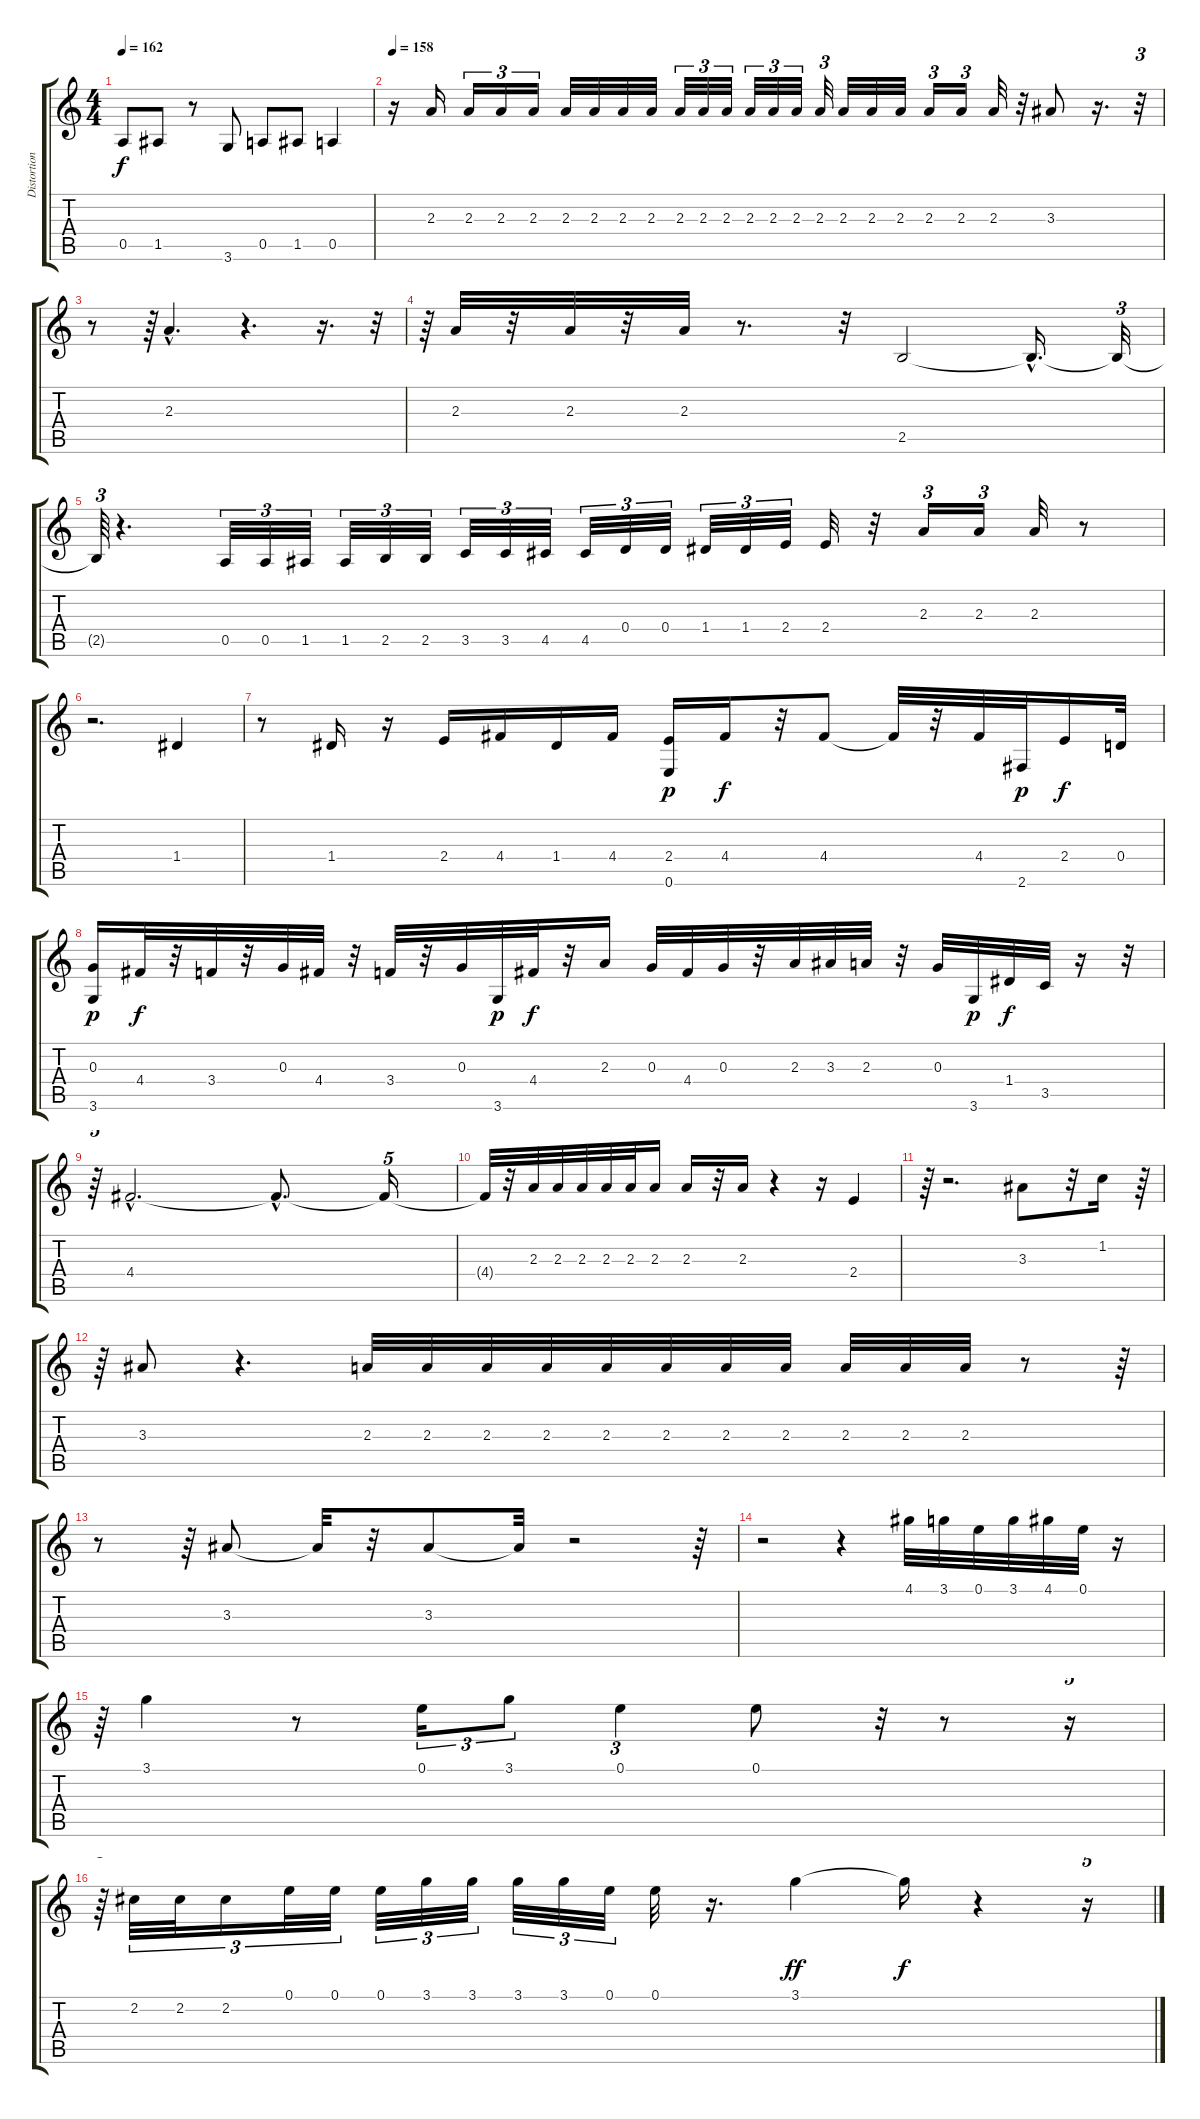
\track ("Distortion Guitar" "Distortion") {instrument distortionguitar}
\staff {score tabs}
\tuning (E4 B3 G3 D3 A2 E2) {hide}
\ts (4 4)
\tempo 162
\clef g2
\ks c
0.5{t}.8{dy f} 1.5.8 r.8 3.6.8 0.5.8 1.5.8 0.5.4 |
\tempo 158
r.16 2.3.16{volume 12 instrument overdrivenguitar} 2.3.16{tu (3 2)} 2.3.16{tu (3 2)} 2.3.16{tu (3 2)} 2.3.32 2.3.32 2.3.32 2.3.32 2.3.32{tu (3 2)} 2.3.32{tu (3 2)} 2.3.32{tu (3 2)} 2.3.32{tu (3 2)} 2.3.32{tu (3 2)} 2.3.32{tu (3 2)} 2.3.32{tu (3 2)} 2.3.32 2.3.32 2.3.32 2.3.16{tu (3 2)} 2.3.16{tu (3 2)} 2.3.32 r.32 3.3.8 r.16{d} r.32{tu (3 2)} |
r.8 r.64{tu (3 2)} 2.3{hac}.4{d} r.4{d} r.16{d} r.32{tu (3 2)} |
r.64{tu (3 2)} 2.3.32{volume 14} r.32 2.3.32 r.32 2.3.32 r.8{d} r.32 2.5.2 2.5{hac t}.16{d} 2.5{t}.32{tu (3 2)} |
2.5{t}.64{tu (3 2)} r.4{d} 0.5.32{tu (3 2)} 0.5.32{tu (3 2)} 1.5.32{tu (3 2)} 1.5.32{tu (3 2)} 2.5.32{tu (3 2)} 2.5.32{tu (3 2)} 3.5.32{tu (3 2)} 3.5.32{tu (3 2)} 4.5.32{tu (3 2)} 4.5.32{tu (3 2)} 0.4.32{tu (3 2)} 0.4.32{tu (3 2)} 1.4.32{tu (3 2)} 1.4.32{tu (3 2)} 2.4.32{tu (3 2)} 2.4.32 r.32 2.3.16{tu (3 2)} 2.3.16{tu (3 2)} 2.3.32 r.8 |
r.2{d} 1.4.4 |
r.8 1.4.16 r.16 2.4.16 4.4.16 1.4.16 4.4.16 (2.4 0.6).16{dy p} 4.4.16{dy f} r.32 4.4.8 4.4{t}.32 r.32 4.4.32 2.6.32{dy p} 2.4.16{dy f} 0.4.32 |
(0.3 3.6).16{dy p} 4.4.32{dy f} r.32 3.4.32 r.32 0.3.32 4.4.32 r.32 3.4.32 r.32 0.3.32 3.6.32{dy p} 4.4.32{dy f} r.32 2.3.16 0.3.32 4.4.32 0.3.32 r.32 2.3.32 3.3.32 2.3.32 r.32 0.3.32 3.6.32{dy p} 1.4.32{dy f} 3.5.32 r.16 r.32 |
r.64{tu (5 4)} 4.4{hac}.2{d} 4.4{hac t}.8{d} 4.4{t}.16{tu (5 4)} |
4.4{t}.32 r.32 2.3.32 2.3.32 2.3.32 2.3.32 2.3.32 2.3.16 2.3.16 r.32 2.3.16 r.4 r.16 2.4.4 |
r.64 r.2{d} 3.3.8 r.32 1.2.16 r.64 |
r.64 3.3.8 r.4{d} 2.3.32 2.3.32 2.3.32 2.3.32 2.3.32 2.3.32 2.3.32 2.3.32 2.3.32 2.3.32 2.3.32 r.8 r.64 |
r.8 r.64 3.3.8 3.3{t}.32 r.32 3.3.8 3.3{t}.32 r.2 r.64 |
r.2 r.4 4.1.32 3.1.32 0.1.32 3.1.32 4.1.32 0.1.32 r.16 |
r.64{tu (5 4)} 3.1.4 r.8 0.1.16{tu (3 2)} 3.1.8{tu (3 2)} 0.1.4{tu (3 2)} 0.1.8 r.32{tu (3 2)} r.8 r.16{tu (5 4)} |
r.64{tu (5 4)} 2.2.32{tu (3 2)} 2.2.32{tu (3 2)} 2.2.16{tu (3 2)} 0.1.32{tu (3 2)} 0.1.32{tu (3 2)} 0.1.32{tu (3 2)} 3.1.32{tu (3 2)} 3.1.32{tu (3 2)} 3.1.32{tu (3 2)} 3.1.32{tu (3 2)} 0.1.32{tu (3 2)} 0.1.32 r.16{d} 3.1.4{dy ff} 3.1{t}.16{dy f} r.4 r.16{tu (5 4)}
